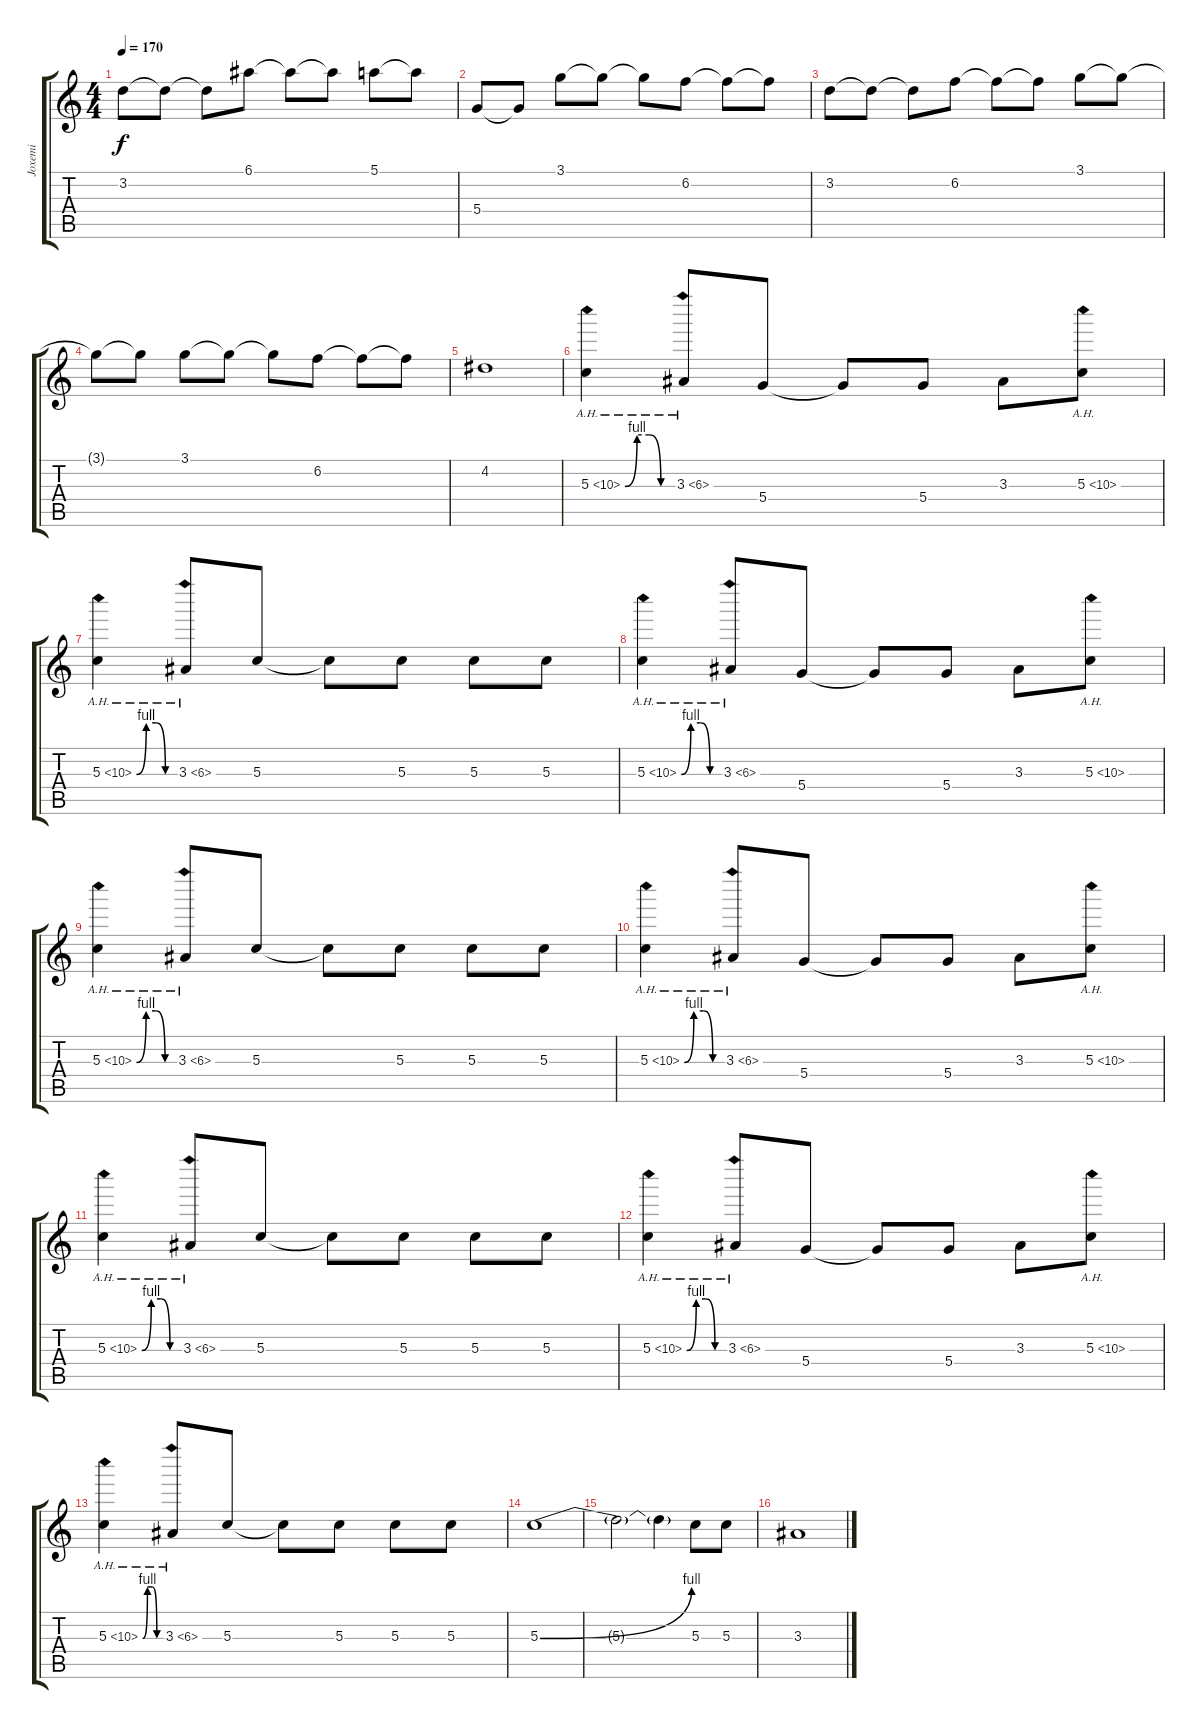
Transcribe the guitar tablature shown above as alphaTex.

\track ("Joxemi" "Joxemi") {instrument electricguitarclean}
\staff {score tabs}
\tuning (E4 B3 G3 D3 A2 E2) {hide}
\ts (4 4)
\tempo 170
\clef g2
\ks c
3.2.8{dy f} 3.2{t}.8 3.2{t}.8 6.1.8 6.1{t}.8 6.1{t}.8 5.1.8 5.1{t}.8 |
5.4.8 5.4{t}.8 3.1.8 3.1{t}.8 3.1{t}.8 6.2.8 6.2{t}.8 6.2{t}.8 |
3.2.8 3.2{t}.8 3.2{t}.8 6.2.8 6.2{t}.8 6.2{t}.8 3.1.8 3.1{t}.8 |
3.1{t}.8 3.1{t}.8 3.1.8 3.1{t}.8 3.1{t}.8 6.2.8 6.2{t}.8 6.2{t}.8 |
4.2.1{instrument distortionguitar} |
5.3{be (custom 0 0 15 4 30 4 45 0 60 0) ah 5}.4 3.3{ah 3}.8 5.4.8 5.4{t}.8 5.4.8 3.3.8 5.3{ah 5}.8 |
5.3{be (custom 0 0 15 4 30 4 45 0 60 0) ah 5}.4 3.3{ah 3}.8 5.3.8 5.3{t}.8 5.3.8 5.3.8 5.3.8 |
5.3{be (custom 0 0 15 4 30 4 45 0 60 0) ah 5}.4 3.3{ah 3}.8 5.4.8 5.4{t}.8 5.4.8 3.3.8 5.3{ah 5}.8 |
5.3{be (custom 0 0 15 4 30 4 45 0 60 0) ah 5}.4 3.3{ah 3}.8 5.3.8 5.3{t}.8 5.3.8 5.3.8 5.3.8 |
5.3{be (custom 0 0 15 4 30 4 45 0 60 0) ah 5}.4 3.3{ah 3}.8 5.4.8 5.4{t}.8 5.4.8 3.3.8 5.3{ah 5}.8 |
5.3{be (custom 0 0 15 4 30 4 45 0 60 0) ah 5}.4 3.3{ah 3}.8 5.3.8 5.3{t}.8 5.3.8 5.3.8 5.3.8 |
5.3{be (custom 0 0 15 4 30 4 45 0 60 0) ah 5}.4 3.3{ah 3}.8 5.4.8 5.4{t}.8 5.4.8 3.3.8 5.3{ah 5}.8 |
5.3{be (custom 0 0 15 4 30 4 45 0 60 0) ah 5}.4 3.3{ah 3}.8 5.3.8 5.3{t}.8 5.3.8 5.3.8 5.3.8 |
5.3{be (bend 0 0 60 4)}.1{instrument distortionguitar} |
5.3{t}.2 5.3{t}.4 5.3.8 5.3.8 |
3.3.1
